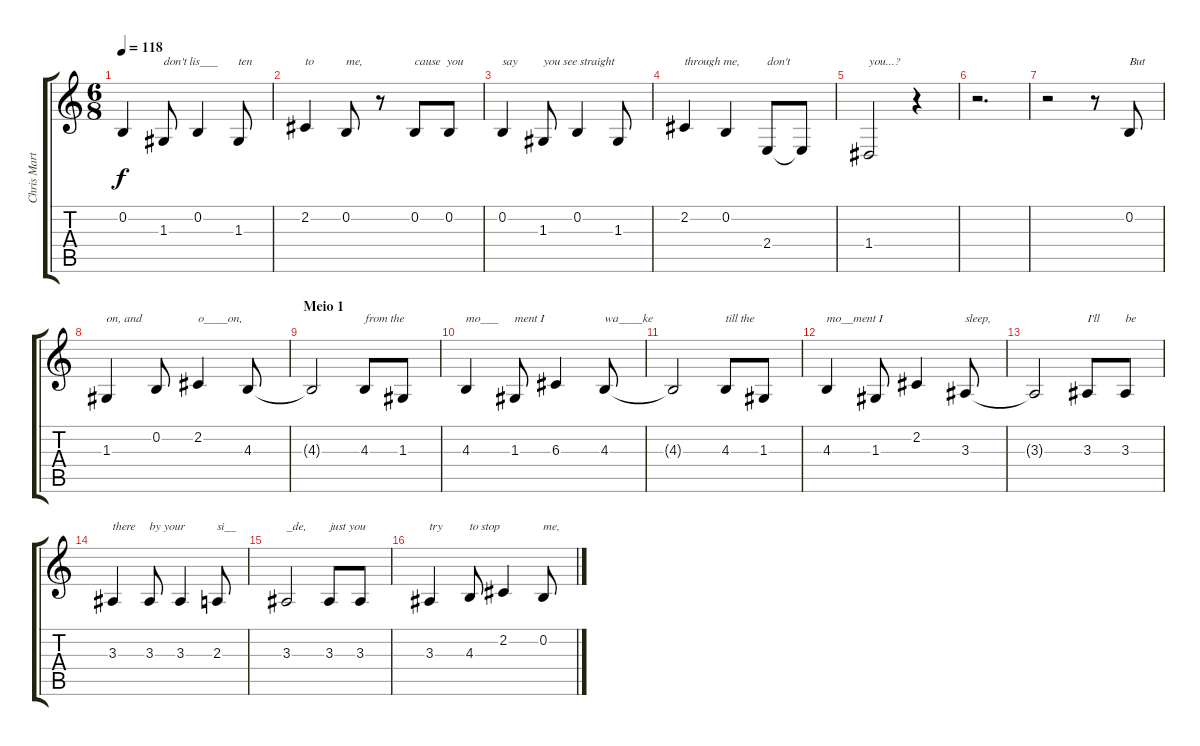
\track ("Chris Martin (voz)" "Chris Mart") {instrument tangoaccordion}
\staff {score tabs}
\tuning (E4 B3 G3 D3 A2 E2) {hide}
\ts (6 8)
\tempo 118
\clef g2
\ks c
0.2.4{dy f} 1.3.8{txt "don't lis___"} 0.2.4 1.3.8{txt "ten"} |
2.2.4{txt "to"} 0.2.8{txt "me,"} r.8 0.2.8{txt "cause  you"} 0.2.8 |
0.2.4{txt "say"} 1.3.8{txt "you see straight"} 0.2.4 1.3.8 |
2.2.4{txt "through me,"} 0.2.4 2.4.8{txt "don't"} 2.4{t}.8 |
1.4.2{txt "you...?"} r.4 |
r.2{d} |
r.2 r.8 0.2.8{txt "But"} |
1.3.4{txt "on, and"} 0.2.8 2.2.4{txt "o____on,"} 4.3.8 |
\section ("" "Meio 1")
4.3{t}.2 4.3.8{txt "from the"} 1.3.8 |
4.3.4{txt "mo___"} 1.3.8{txt "ment I"} 6.3.4 4.3.8{txt "wa____ke"} |
4.3{t}.2 4.3.8{txt "till the"} 1.3.8 |
4.3.4{txt "mo__ment I"} 1.3.8 2.2.4 3.3.8{txt "sleep,"} |
3.3{t}.2 3.3.8{txt "I'll"} 3.3.8{txt "be"} |
3.3.4{txt "there"} 3.3.8{txt "by your"} 3.3.4 2.3.8{txt "si__"} |
3.3.2{txt "_de,"} 3.3.8{txt "just you"} 3.3.8 |
3.3.4{txt "try"} 4.3.8{txt "to stop"} 2.2.4 0.2.8{txt "me,"}
